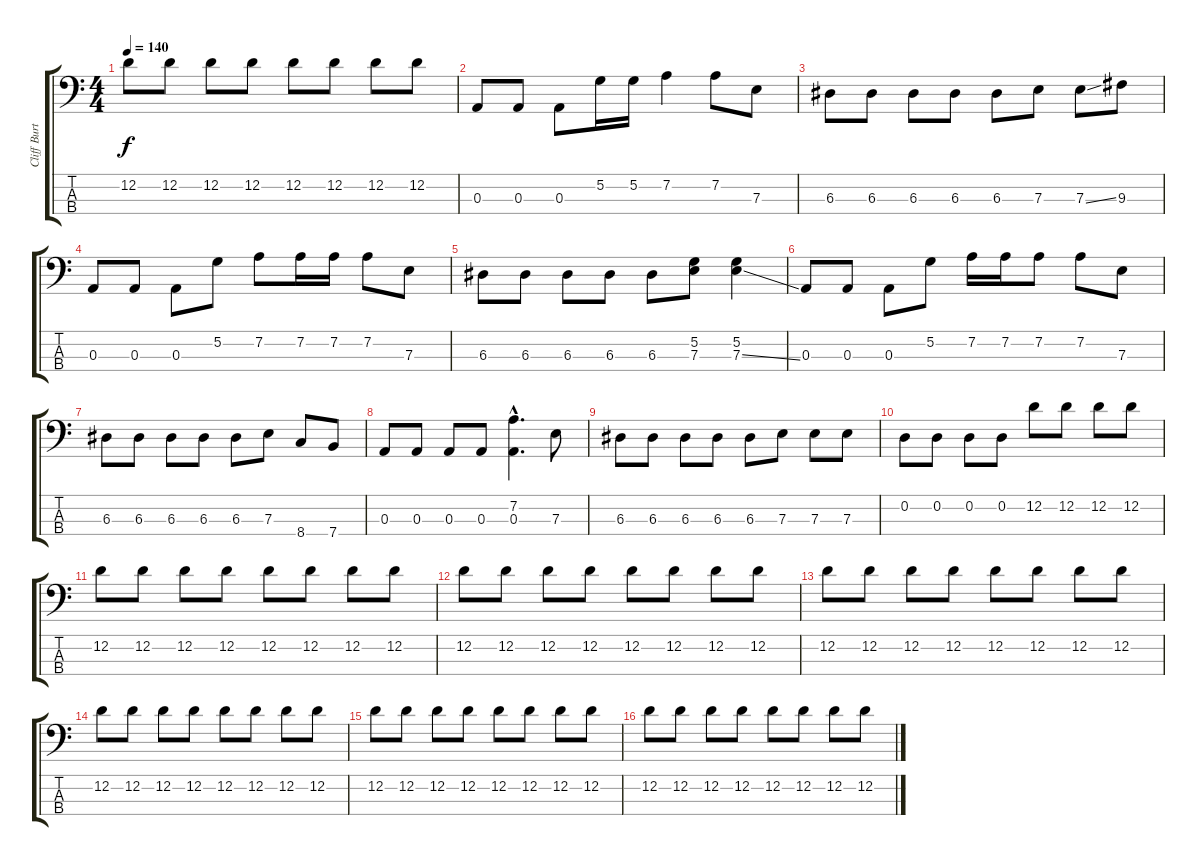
\track ("Cliff Burton (Bass)" "Cliff Burt") {instrument electricbassfinger}
\staff {score tabs}
\tuning (G2 D2 A1 E1) {hide}
\ts (4 4)
\tempo 140
\clef f4
\ks c
12.2.8{dy f} 12.2.8 12.2.8 12.2.8 12.2.8 12.2.8 12.2.8 12.2.8 |
0.3.8 0.3.8 0.3.8 5.2.16 5.2.16 7.2.4 7.2.8 7.3.8 |
6.3.8 6.3.8 6.3.8 6.3.8 6.3.8 7.3.8 7.3{ss}.8 9.3.8 |
0.3.8 0.3.8 0.3.8 5.2.8 7.2.8 7.2.16 7.2.16 7.2.8 7.3.8 |
6.3.8 6.3.8 6.3.8 6.3.8 6.3.8 (5.2 7.3).8 (5.2 7.3{ss}).4 |
0.3.8 0.3.8 0.3.8 5.2.8 7.2.16 7.2.16 7.2.8 7.2.8 7.3.8 |
6.3.8 6.3.8 6.3.8 6.3.8 6.3.8 7.3.8 8.4.8 7.4.8 |
0.3.8 0.3.8 0.3.8 0.3.8 (7.2{hac} 0.3{hac}).4{d} 7.3.8 |
6.3.8 6.3.8 6.3.8 6.3.8 6.3.8 7.3.8 7.3.8 7.3.8 |
0.2.8 0.2.8 0.2.8 0.2.8 12.2.8 12.2.8 12.2.8 12.2.8 |
12.2.8 12.2.8 12.2.8 12.2.8 12.2.8 12.2.8 12.2.8 12.2.8 |
12.2.8 12.2.8 12.2.8 12.2.8 12.2.8 12.2.8 12.2.8 12.2.8 |
12.2.8 12.2.8 12.2.8 12.2.8 12.2.8 12.2.8 12.2.8 12.2.8 |
12.2.8 12.2.8 12.2.8 12.2.8 12.2.8 12.2.8 12.2.8 12.2.8 |
12.2.8 12.2.8 12.2.8 12.2.8 12.2.8 12.2.8 12.2.8 12.2.8 |
12.2.8 12.2.8 12.2.8 12.2.8 12.2.8 12.2.8 12.2.8 12.2.8
